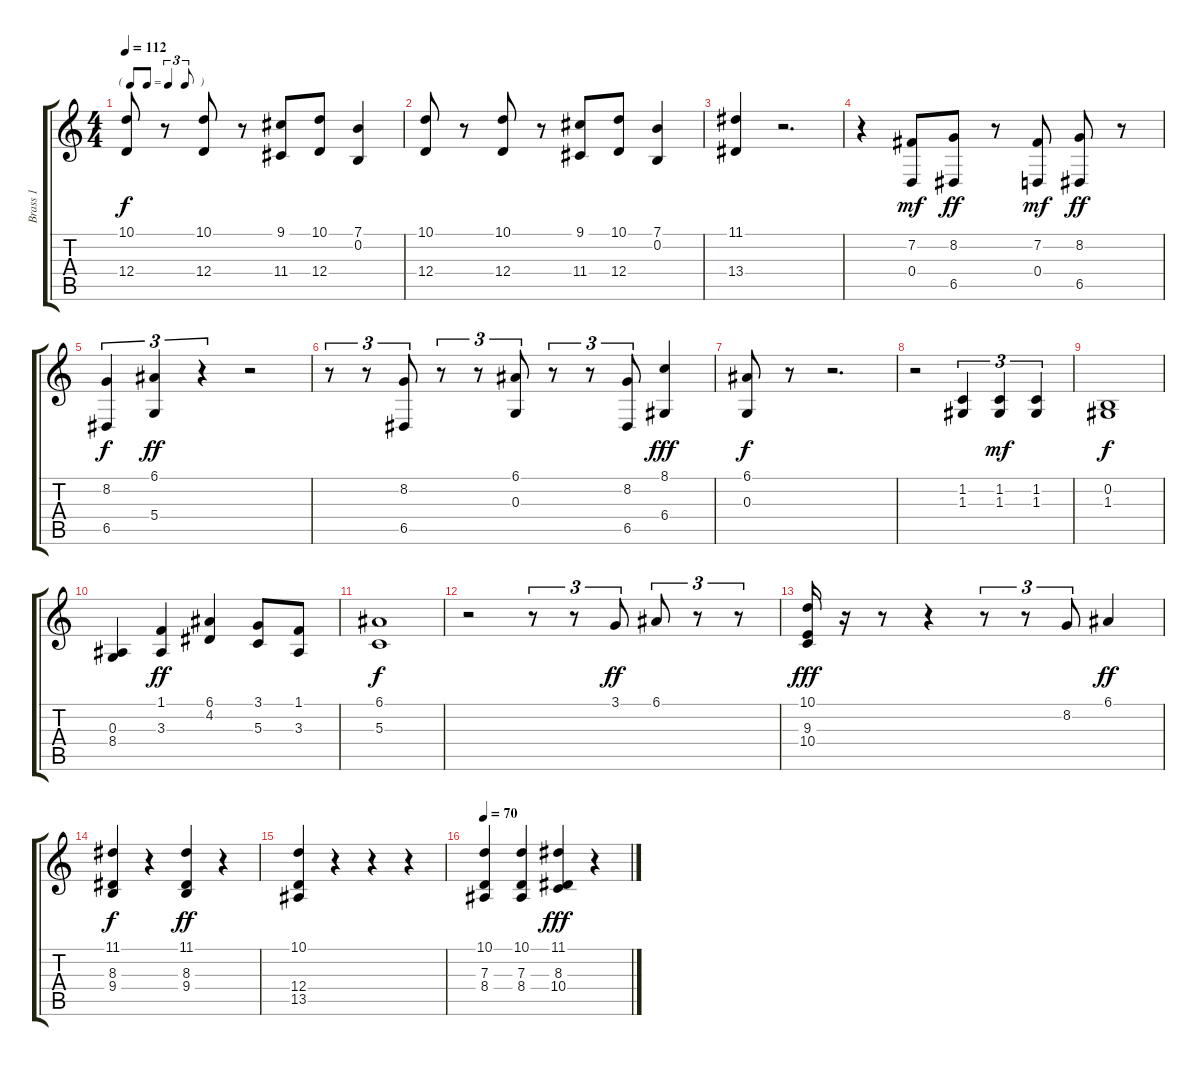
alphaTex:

\track ("Brass 1" "Brass 1") {instrument brasssection}
\staff {score tabs}
\tuning (E4 B3 G3 D3 A2 D2) {hide}
\ts (4 4)
\tf triplet8th
\tempo 112
\clef g2
\ks c
(10.1 12.4).8{dy f} r.8 (10.1 12.4).8 r.8 (9.1 11.4).8 (10.1 12.4).8 (7.1 0.2).4 |
(10.1 12.4).8 r.8 (10.1 12.4).8 r.8 (9.1 11.4).8 (10.1 12.4).8 (7.1 0.2).4 |
(11.1 13.4).4 r.2{d} |
r.4 (7.2 0.4).8{dy mf} (8.2 6.5).8{dy ff} r.8 (7.2 0.4).8{dy mf} (8.2 6.5).8{dy ff} r.8 |
(8.2 6.5).4{tu (3 2) dy f} (6.1 5.4).4{tu (3 2) dy ff} r.4{tu (3 2)} r.2 |
r.8{tu (3 2)} r.8{tu (3 2)} (8.2 6.5).8{tu (3 2)} r.8{tu (3 2)} r.8{tu (3 2)} (6.1 0.3).8{tu (3 2)} r.8{tu (3 2)} r.8{tu (3 2)} (8.2 6.5).8{tu (3 2)} (8.1 6.4).4{dy fff} |
(6.1 0.3).8{dy f} r.8 r.2{d} |
r.2 (1.2 1.3).4{tu (3 2)} (1.2 1.3).4{tu (3 2) dy mf} (1.2 1.3).4{tu (3 2)} |
(0.2 1.3).1{dy f} |
(0.3 8.4).4 (1.1 3.3).4{dy ff} (6.1 4.2).4 (3.1 5.3).8 (1.1 3.3).8 |
(6.1 5.3).1{dy f} |
r.2 r.8{tu (3 2)} r.8{tu (3 2)} 3.1.8{tu (3 2) dy ff} 6.1.8{tu (3 2)} r.8{tu (3 2)} r.8{tu (3 2)} |
(10.1 9.3 10.4).16{dy fff} r.16 r.8 r.4 r.8{tu (3 2)} r.8{tu (3 2)} 8.2.8{tu (3 2)} 6.1.4{dy ff} |
(11.1 8.3 9.4).4{dy f} r.4 (11.1 8.3 9.4).4{dy ff} r.4 |
(10.1 12.4 13.5).4 r.4 r.4 r.4 |
\tempo 70
(10.1 7.3 8.4).4 (10.1 7.3 8.4).4 (11.1 8.3 10.4).4{dy fff} r.4
